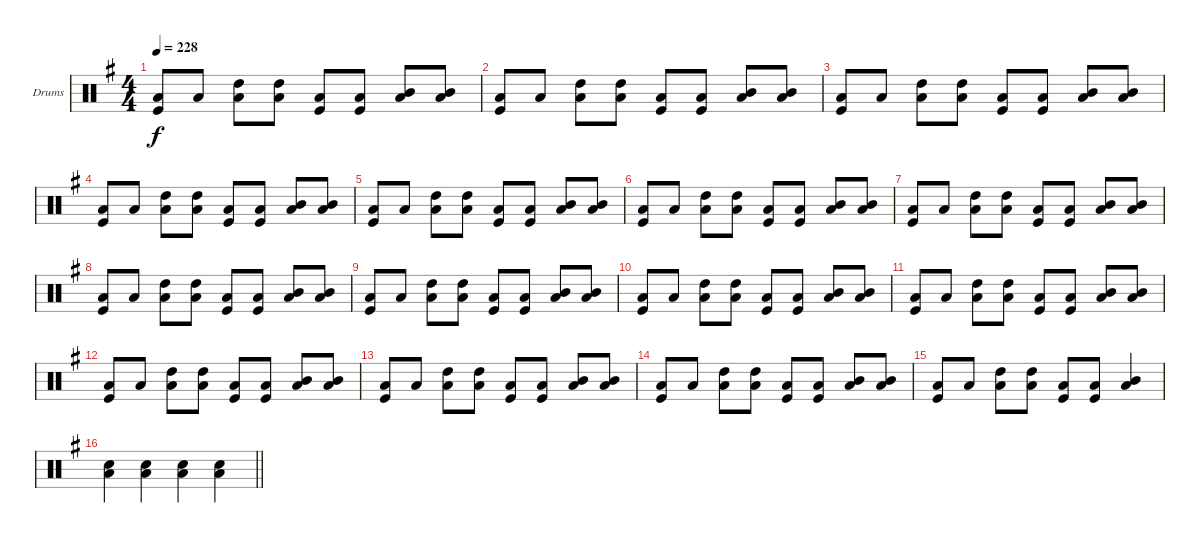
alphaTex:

\defaultSystemsLayout 4
\bracketExtendMode groupsimilarinstruments
\firstSystemTrackNameOrientation horizontal
\otherSystemsTrackNameOrientation horizontal
\track ("Drums" "Drums") {instrument percussion}
\staff {score}
\articulation defaults
\ts (4 4)
\tempo 228
\clef neutral
\ks g
("Kick (hit)" "Low Tom (hit)").8{dy f} "Low Tom (hit)".8 ("Low Tom (hit)" "High Tom (hit)").8 ("Low Tom (hit)" "High Tom (hit)").8 ("Low Tom (hit)" "Kick (hit)").8 ("Low Tom (hit)" "Kick (hit)").8 ("Low Tom (hit)" "Mid Tom (hit)").8 ("Low Tom (hit)" "Mid Tom (hit)").8 |
("Kick (hit)" "Low Tom (hit)").8 "Low Tom (hit)".8 ("Low Tom (hit)" "High Tom (hit)").8 ("Low Tom (hit)" "High Tom (hit)").8 ("Low Tom (hit)" "Kick (hit)").8 ("Low Tom (hit)" "Kick (hit)").8 ("Low Tom (hit)" "Mid Tom (hit)").8 ("Low Tom (hit)" "Mid Tom (hit)").8 |
("Kick (hit)" "Low Tom (hit)").8 "Low Tom (hit)".8 ("Low Tom (hit)" "High Tom (hit)").8 ("Low Tom (hit)" "High Tom (hit)").8 ("Low Tom (hit)" "Kick (hit)").8 ("Low Tom (hit)" "Kick (hit)").8 ("Low Tom (hit)" "Mid Tom (hit)").8 ("Low Tom (hit)" "Mid Tom (hit)").8 |
("Kick (hit)" "Low Tom (hit)").8 "Low Tom (hit)".8 ("Low Tom (hit)" "High Tom (hit)").8 ("Low Tom (hit)" "High Tom (hit)").8 ("Low Tom (hit)" "Kick (hit)").8 ("Low Tom (hit)" "Kick (hit)").8 ("Low Tom (hit)" "Mid Tom (hit)").8 ("Low Tom (hit)" "Mid Tom (hit)").8 |
("Kick (hit)" "Low Tom (hit)").8 "Low Tom (hit)".8 ("Low Tom (hit)" "High Tom (hit)").8 ("Low Tom (hit)" "High Tom (hit)").8 ("Low Tom (hit)" "Kick (hit)").8 ("Low Tom (hit)" "Kick (hit)").8 ("Low Tom (hit)" "Mid Tom (hit)").8 ("Low Tom (hit)" "Mid Tom (hit)").8 |
("Kick (hit)" "Low Tom (hit)").8 "Low Tom (hit)".8 ("Low Tom (hit)" "High Tom (hit)").8 ("Low Tom (hit)" "High Tom (hit)").8 ("Low Tom (hit)" "Kick (hit)").8 ("Low Tom (hit)" "Kick (hit)").8 ("Low Tom (hit)" "Mid Tom (hit)").8 ("Low Tom (hit)" "Mid Tom (hit)").8 |
("Kick (hit)" "Low Tom (hit)").8 "Low Tom (hit)".8 ("Low Tom (hit)" "High Tom (hit)").8 ("Low Tom (hit)" "High Tom (hit)").8 ("Low Tom (hit)" "Kick (hit)").8 ("Low Tom (hit)" "Kick (hit)").8 ("Low Tom (hit)" "Mid Tom (hit)").8 ("Low Tom (hit)" "Mid Tom (hit)").8 |
("Kick (hit)" "Low Tom (hit)").8 "Low Tom (hit)".8 ("Low Tom (hit)" "High Tom (hit)").8 ("Low Tom (hit)" "High Tom (hit)").8 ("Low Tom (hit)" "Kick (hit)").8 ("Low Tom (hit)" "Kick (hit)").8 ("Low Tom (hit)" "Mid Tom (hit)").8 ("Low Tom (hit)" "Mid Tom (hit)").8 |
("Kick (hit)" "Low Tom (hit)").8 "Low Tom (hit)".8 ("Low Tom (hit)" "High Tom (hit)").8 ("Low Tom (hit)" "High Tom (hit)").8 ("Low Tom (hit)" "Kick (hit)").8 ("Low Tom (hit)" "Kick (hit)").8 ("Low Tom (hit)" "Mid Tom (hit)").8 ("Low Tom (hit)" "Mid Tom (hit)").8 |
("Kick (hit)" "Low Tom (hit)").8 "Low Tom (hit)".8 ("Low Tom (hit)" "High Tom (hit)").8 ("Low Tom (hit)" "High Tom (hit)").8 ("Low Tom (hit)" "Kick (hit)").8 ("Low Tom (hit)" "Kick (hit)").8 ("Low Tom (hit)" "Mid Tom (hit)").8 ("Low Tom (hit)" "Mid Tom (hit)").8 |
("Kick (hit)" "Low Tom (hit)").8 "Low Tom (hit)".8 ("Low Tom (hit)" "High Tom (hit)").8 ("Low Tom (hit)" "High Tom (hit)").8 ("Low Tom (hit)" "Kick (hit)").8 ("Low Tom (hit)" "Kick (hit)").8 ("Low Tom (hit)" "Mid Tom (hit)").8 ("Low Tom (hit)" "Mid Tom (hit)").8 |
("Kick (hit)" "Low Tom (hit)").8 "Low Tom (hit)".8 ("Low Tom (hit)" "High Tom (hit)").8 ("Low Tom (hit)" "High Tom (hit)").8 ("Low Tom (hit)" "Kick (hit)").8 ("Low Tom (hit)" "Kick (hit)").8 ("Low Tom (hit)" "Mid Tom (hit)").8 ("Low Tom (hit)" "Mid Tom (hit)").8 |
("Kick (hit)" "Low Tom (hit)").8 "Low Tom (hit)".8 ("Low Tom (hit)" "High Tom (hit)").8 ("Low Tom (hit)" "High Tom (hit)").8 ("Low Tom (hit)" "Kick (hit)").8 ("Low Tom (hit)" "Kick (hit)").8 ("Low Tom (hit)" "Mid Tom (hit)").8 ("Low Tom (hit)" "Mid Tom (hit)").8 |
("Kick (hit)" "Low Tom (hit)").8 "Low Tom (hit)".8 ("Low Tom (hit)" "High Tom (hit)").8 ("Low Tom (hit)" "High Tom (hit)").8 ("Low Tom (hit)" "Kick (hit)").8 ("Low Tom (hit)" "Kick (hit)").8 ("Low Tom (hit)" "Mid Tom (hit)").8 ("Low Tom (hit)" "Mid Tom (hit)").8 |
("Kick (hit)" "Low Tom (hit)").8 "Low Tom (hit)".8 ("Low Tom (hit)" "High Tom (hit)").8 ("Low Tom (hit)" "High Tom (hit)").8 ("Low Tom (hit)" "Kick (hit)").8 ("Low Tom (hit)" "Kick (hit)").8 ("Low Tom (hit)" "Mid Tom (hit)").4 |
\barLineRight lightlight
("Low Tom (hit)" "Snare (hit) 2").4 ("Low Tom (hit)" "Snare (hit) 2").4 ("Low Tom (hit)" "Snare (hit) 2").4 ("Low Tom (hit)" "Snare (hit) 2").4
